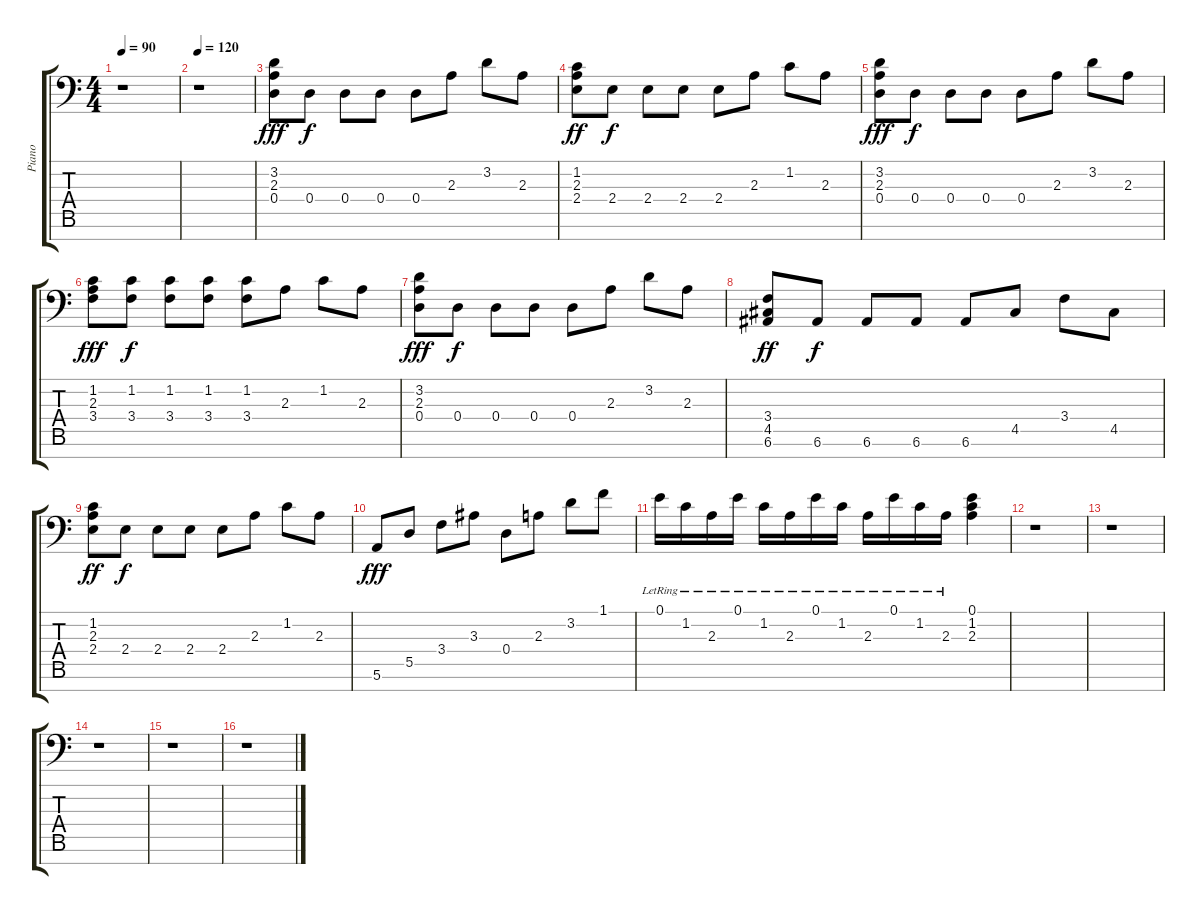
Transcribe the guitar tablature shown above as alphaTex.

\track ("Piano" "Piano") {instrument brightacousticpiano}
\staff {score tabs}
\tuning (E4 B3 G3 D3 A2 E2 E1) {hide}
\ts (4 4)
\tempo 90
\clef f4
\ks c
r.1{dy fff} |
\tempo 120
r.1 |
(3.2 2.3 0.4).8{volume 16} 0.4.8{dy f} 0.4.8 0.4.8 0.4.8 2.3.8 3.2.8 2.3.8 |
(1.2 2.3 2.4).8{dy ff} 2.4.8{dy f} 2.4.8 2.4.8 2.4.8 2.3.8 1.2.8 2.3.8 |
(3.2 2.3 0.4).8{dy fff} 0.4.8{dy f} 0.4.8 0.4.8 0.4.8 2.3.8 3.2.8 2.3.8 |
(1.2 2.3 3.4).8{dy fff} (1.2 3.4).8{dy f} (1.2 3.4).8 (1.2 3.4).8 (1.2 3.4).8 2.3.8 1.2.8 2.3.8 |
(3.2 2.3 0.4).8{dy fff} 0.4.8{dy f} 0.4.8 0.4.8 0.4.8 2.3.8 3.2.8 2.3.8 |
(3.4 4.5 6.6).8{dy ff} 6.6.8{dy f} 6.6.8 6.6.8 6.6.8 4.5.8 3.4.8 4.5.8 |
(1.2 2.3 2.4).8{dy ff} 2.4.8{dy f} 2.4.8 2.4.8 2.4.8 2.3.8 1.2.8 2.3.8 |
5.6.8{dy fff} 5.5.8 3.4.8 3.3.8 0.4.8 2.3.8 3.2.8 1.1.8 |
0.1{lr}.16 1.2{lr}.16 2.3{lr}.16 0.1{lr}.16 1.2{lr}.16 2.3{lr}.16 0.1{lr}.16 1.2{lr}.16 2.3{lr}.16 0.1{lr}.16 1.2{lr}.16 2.3{lr}.16 (0.1 1.2 2.3).4 |
r.1 |
r.1 |
r.1 |
r.1 |
r.1
